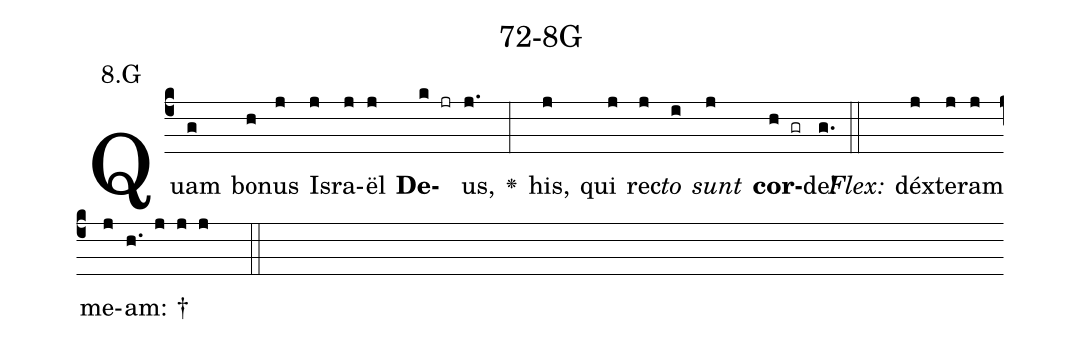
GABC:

name: 72-8G;
annotation: 8.G;
%%
(c4)Quam(g) bo(h)nus(j) Is(j)ra(j)ël(j) <b>De</b>(k jr)us,(j.) <v>\greheightstar</v>(:) his,(j) qui(j) rec(j)<i>to</i>(i) <i>sunt</i>(j) <b>cor</b>(h gr)de!(g.) (::)
<i>Flex:</i>()  déx(j)te(j)ram(j) me(j)am: †(h. j j j  ::)

%E(j) u(j) o(i) u(j) a(h) e.(g.) (::)
